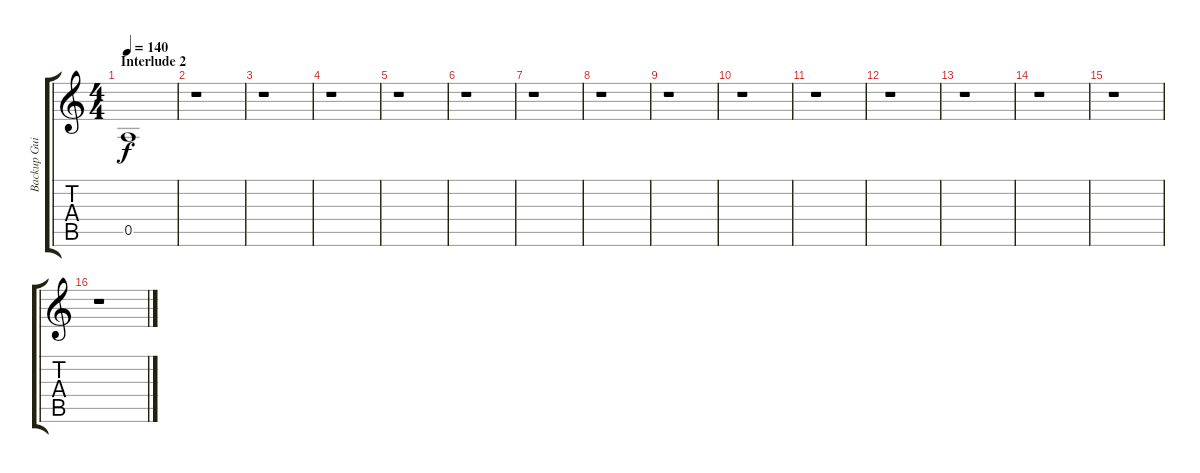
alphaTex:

\track ("Backup Guitar / C.Judge / J.Yudkin" "Backup Gui") {instrument overdrivenguitar}
\staff {score tabs}
\tuning (E4 B3 G3 D3 A2 E2) {hide}
\ts (4 4)
\section ("" "Interlude 2")
\tempo 140
\clef g2
\ks c
0.5{t}.1{dy f} |
r.1 |
r.1 |
r.1 |
r.1 |
r.1 |
r.1 |
r.1 |
r.1 |
r.1 |
r.1 |
r.1 |
r.1 |
r.1 |
r.1 |
r.1
